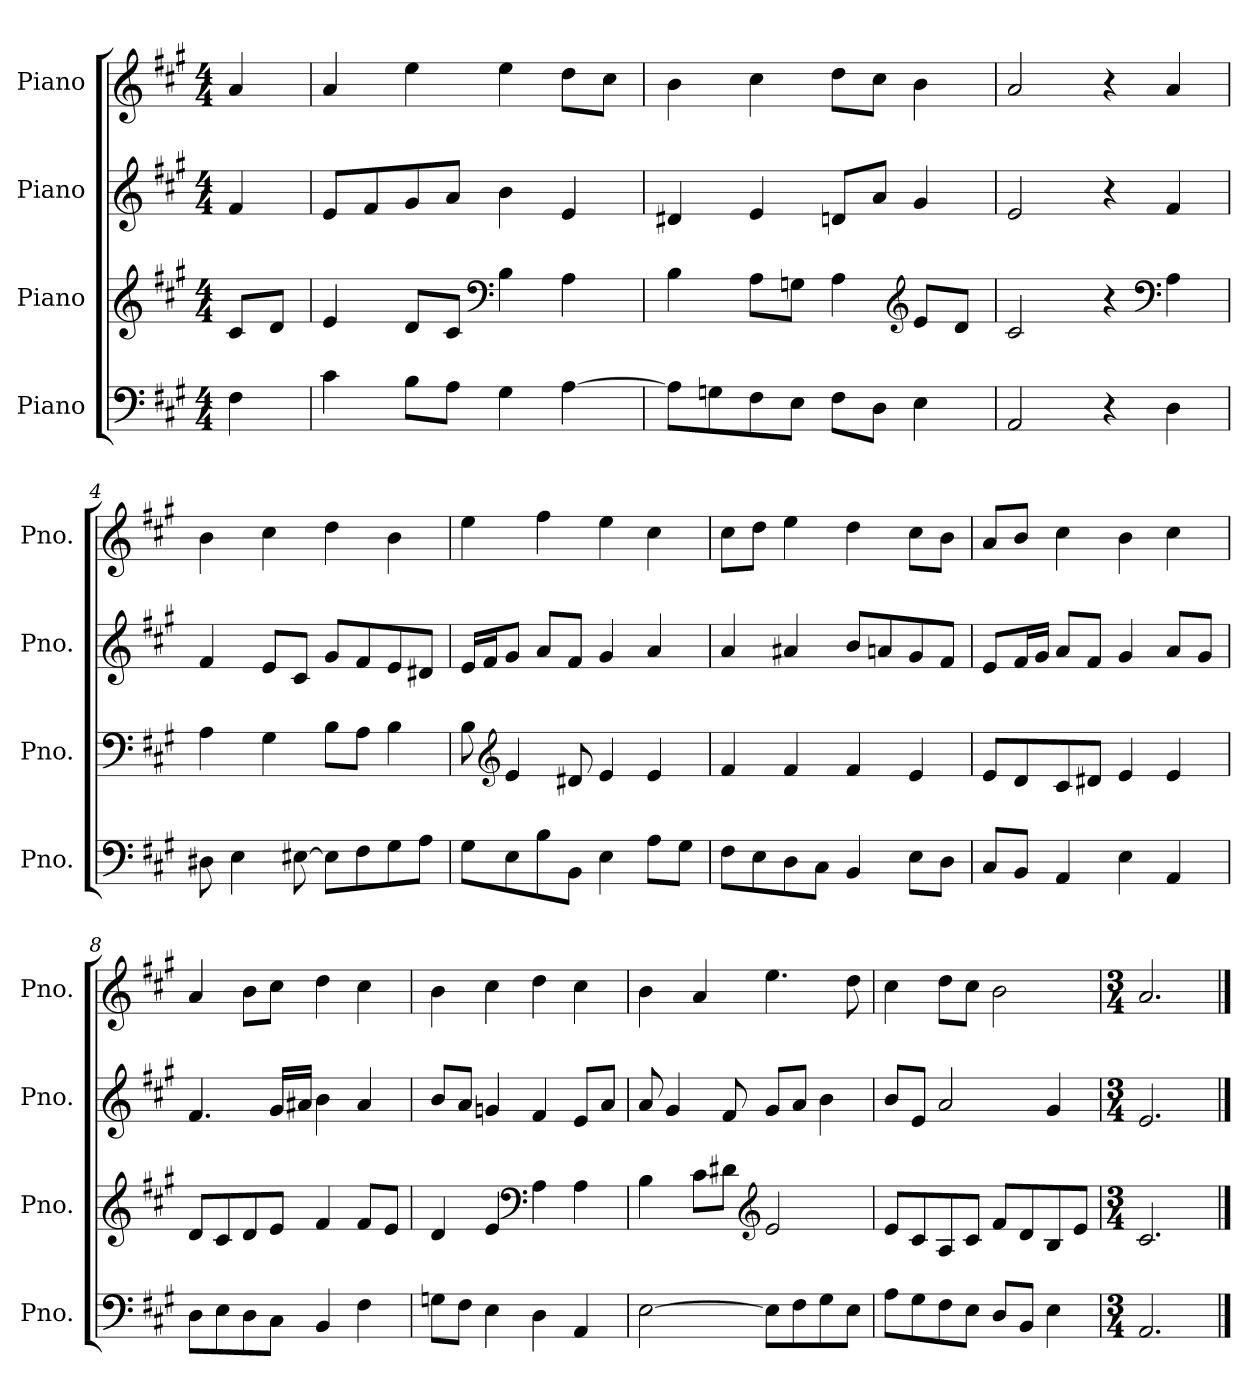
**kern	**kern	**kern	**kern
*part4	*part3	*part2	*part1
*staff4	*staff3	*staff2	*staff1
*I"Piano	*I"Piano	*I"Piano	*I"Piano
*I'Pno.	*I'Pno.	*I'Pno.	*I'Pno.
*clefF4	*clefG2	*clefG2	*clefG2
*k[f#c#g#]	*k[f#c#g#]	*k[f#c#g#]	*k[f#c#g#]
*M4/4	*M4/4	*M4/4	*M4/4
*MM120	*MM120	*MM120	*MM120
=	=	=	=
4F#\	8c#/L	4f#/	4a/
.	8d/J	.	.
=1	=1	=1	=1
4c#\	4e/	8e/L	4a/
.	.	8f#/	.
8B\L	8d/L	8g#/	4ee\
8A\J	8c#/J	8a/J	.
*	*clefF4	*	*
4G#\	4B\	4b\	4ee\
[4A\	4A\	4e/	8dd\L
.	.	.	8cc#\J
=2	=2	=2	=2
8A\L]	4B\	4d#X/	4b\
8Gn\	.	.	.
8F#\	8A\L	4e/	4cc#\
8E\J	8Gn\J	.	.
8F#\L	4A\	8dn/L	8dd\L
8D\J	.	8a/J	8cc#\J
*	*clefG2	*	*
4E\	8e/L	4g#/	4b\
.	8d/J	.	.
=3	=3	=3	=3
2AA/	2c#/	2e/	2a/
4r	4r	4r	4r
*	*clefF4	*	*
4D\	4A\	4f#/	4a/
=4	=4	=4	=4
8D#X\	4A\	4f#/	4b\
4E\	.	.	.
.	4G#\	8e/L	4cc#\
[8E#X\	.	8c#/J	.
8E#\L]	8B\L	8g#/L	4dd\
8F#\	8A\J	8f#/	.
8G#\	4B\	8e/	4b\
8A\J	.	8d#X/J	.
!!LO:LB:g=z
=5	=5	=5	=5
8G#\L	8B\	16e/LL	4ee\
.	.	16f#/J	.
*	*clefG2	*	*
8E\	4e/	8g#/J	.
8B\	.	8a/L	4ff#\
8BB\J	8d#X/	8f#/J	.
4E\	4e/	4g#/	4ee\
8A\L	4e/	4a/	4cc#\
8G#\J	.	.	.
=6	=6	=6	=6
8F#\L	4f#/	4a/	8cc#\L
8E\	.	.	8dd\J
8D\	4f#/	4a#X/	4ee\
8C#\J	.	.	.
4BB/	4f#/	8b/L	4dd\
.	.	8an/	.
8E\L	4e/	8g#/	8cc#\L
8D\J	.	8f#/J	8b\J
=7	=7	=7	=7
8C#/L	8e/L	8e/L	8a/L
8BB/J	8d/	16f#/L	8b/J
.	.	16g#/JJ	.
4AA/	8c#/	8a/L	4cc#\
.	8d#X/J	8f#/J	.
4E\	4e/	4g#/	4b\
4AA/	4e/	8a/L	4cc#\
.	.	8g#/J	.
=8	=8	=8	=8
8D\L	8d/L	4.f#/	4a/
8E\	8c#/	.	.
8D\	8d/	.	8b\L
8C#\J	8e/J	16g#/LL	8cc#\J
.	.	16a#X/JJ	.
4BB/	4f#/	4b\	4dd\
4F#\	8f#/L	4a#/	4cc#\
.	8e/J	.	.
!!LO:LB:g=z
=9	=9	=9	=9
8Gn\L	4d/	8b/L	4b\
8F#\J	.	8a/J	.
4E\	4e/	4gn/	4cc#\
*	*clefF4	*	*
4D\	4A\	4f#/	4dd\
4AA/	4A\	8e/L	4cc#\
.	.	8a/J	.
=10	=10	=10	=10
[2E\	4B\	8a/	4b\
.	.	4g#/	.
.	8c#\L	.	4a/
.	8d#X\J	8f#/	.
*	*clefG2	*	*
8E\L]	2e/	8g#/L	4.ee\
8F#\	.	8a/J	.
8G#\	.	4b\	.
8E\J	.	.	8dd\
=11	=11	=11	=11
8A\L	8e/L	8b/L	4cc#\
8G#\	8c#/	8e/J	.
8F#\	8A/	2a/	8dd\L
8E\J	8c#/J	.	8cc#\J
8D/L	8f#/L	.	2b\
8BB/J	8d/	.	.
4E\	8B/	4g#/	.
.	8e/J	.	.
=12	=12	=12	=12
*M3/4	*M3/4	*M3/4	*M3/4
2.AA/	2.c#/	2.e/	2.a/
==	==	==	==
*-	*-	*-	*-
